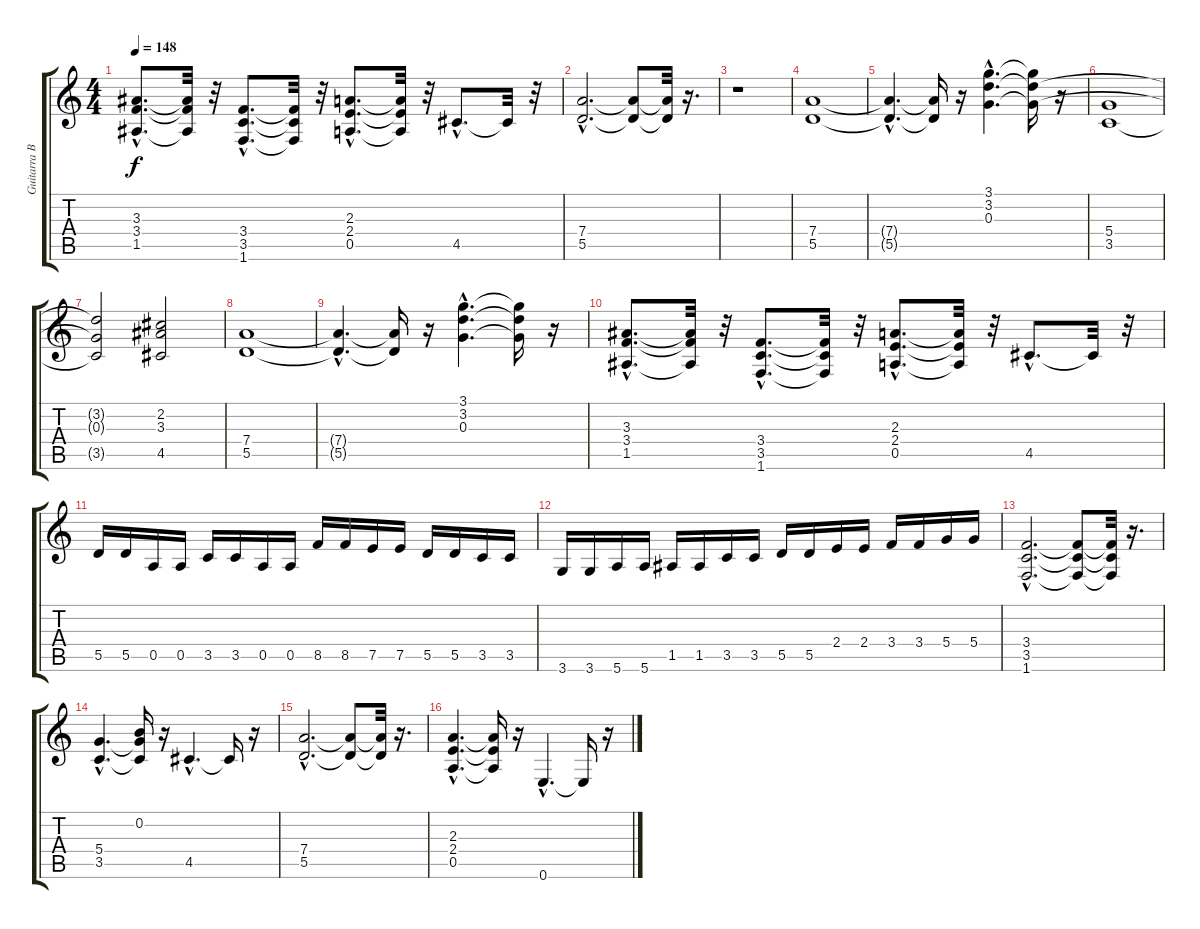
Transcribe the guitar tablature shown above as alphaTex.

\track ("Guitarra Base" "Guitarra B") {instrument distortionguitar}
\staff {score tabs}
\tuning (E4 B3 G3 D3 A2 E2) {hide}
\ts (4 4)
\tempo 148
\clef g2
\ks c
(3.3{hac} 3.4{hac} 1.5{hac}).8{d dy f} (3.3{t} 3.4{t} 1.5{t}).32 r.32 (3.4{hac} 3.5{hac} 1.6{hac}).8{d} (3.4{t} 3.5{t} 1.6{t}).32 r.32 (2.3{hac} 2.4{hac} 0.5{hac}).8{d} (2.3{t} 2.4{t} 0.5{t}).32 r.32 4.5{hac}.8{d} 4.5{t}.32 r.32 |
(7.4{hac} 5.5{hac}).2{d} (7.4{t} 5.5{t}).8 (7.4{t} 5.5{t}).32 r.16{d} |
r.1 |
(7.4 5.5).1 |
(7.4{hac t} 5.5{hac t}).4{d} (7.4{t} 5.5{t}).16 r.16 (3.1{hac} 3.2{hac} 0.3{hac}).4{d} (3.1{t} 3.2{t} 0.3{t}).16 r.16 |
(5.4 3.5).1 |
(3.2{t} 0.3{t} 3.5{t}).2 (2.2 3.3 4.5).2 |
(7.4 5.5).1 |
(7.4{hac t} 5.5{hac t}).4{d} (7.4{t} 5.5{t}).16 r.16 (3.1{hac} 3.2{hac} 0.3{hac}).4{d} (3.1{t} 3.2{t} 0.3{t}).16 r.16 |
(3.3{hac} 3.4{hac} 1.5{hac}).8{d} (3.3{t} 3.4{t} 1.5{t}).32 r.32 (3.4{hac} 3.5{hac} 1.6{hac}).8{d} (3.4{t} 3.5{t} 1.6{t}).32 r.32 (2.3{hac} 2.4{hac} 0.5{hac}).8{d} (2.3{t} 2.4{t} 0.5{t}).32 r.32 4.5{hac}.8{d} 4.5{t}.32 r.32 |
5.5.16 5.5.16 0.5.16 0.5.16 3.5.16 3.5.16 0.5.16 0.5.16 8.5.16 8.5.16 7.5.16 7.5.16 5.5.16 5.5.16 3.5.16 3.5.16 |
3.6.16 3.6.16 5.6.16 5.6.16 1.5.16 1.5.16 3.5.16 3.5.16 5.5.16 5.5.16 2.4.16 2.4.16 3.4.16 3.4.16 5.4.16 5.4.16 |
(3.4{hac} 3.5{hac} 1.6{hac}).2{d} (3.4{t} 3.5{t} 1.6{t}).8 (3.4{t} 3.5{t} 1.6{t}).32 r.16{d} |
(5.4{hac} 3.5{hac}).4{d} (0.2 5.4{t} 3.5{t}).16 r.16 4.5{hac}.4{d} 4.5{t}.16 r.16 |
(7.4{hac} 5.5{hac}).2{d} (7.4{t} 5.5{t}).8 (7.4{t} 5.5{t}).32 r.16{d} |
(2.3{hac} 2.4{hac} 0.5{hac}).4{d} (2.3{t} 2.4{t} 0.5{t}).16 r.16 0.6{hac}.4{d} 0.6{t}.16 r.16
